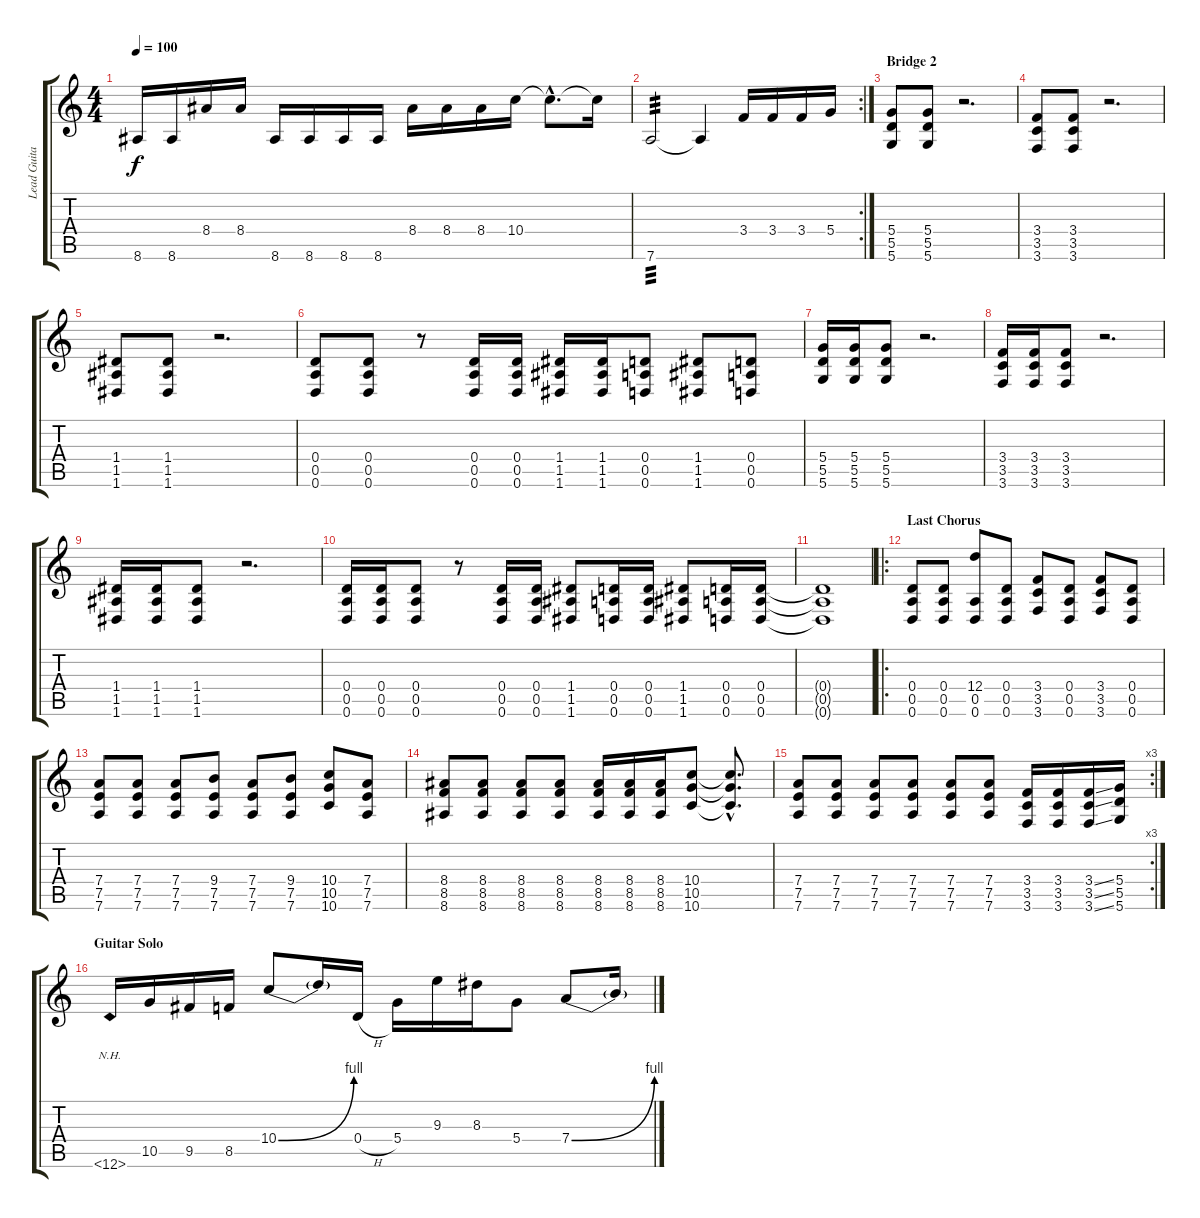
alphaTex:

\track ("Lead Guitar" "Lead Guita") {instrument overdrivenguitar}
\staff {score tabs}
\tuning (E4 B3 G3 D3 A2 D2) {hide}
\ts (4 4)
\tempo 100
\clef g2
\ks c
8.6.16{dy f} 8.6.16 8.4.16 8.4.16 8.6.16 8.6.16 8.6.16 8.6.16 8.4.16 8.4.16 8.4.16 10.4.16 10.4{hac t}.8{d} 10.4{t}.16 |
\rc 2
7.6.2{tp 3} 7.6{t}.4 3.4.16 3.4.16 3.4.16 5.4.16 |
\section ("" "Bridge 2")
(5.4 5.5 5.6).8 (5.4 5.5 5.6).8 r.2{d} |
(3.4 3.5 3.6).8 (3.4 3.5 3.6).8 r.2{d} |
(1.4 1.5 1.6).8 (1.4 1.5 1.6).8 r.2{d} |
(0.4 0.5 0.6).8 (0.4 0.5 0.6).8 r.8 (0.4 0.5 0.6).16 (0.4 0.5 0.6).16 (1.4 1.5 1.6).16 (1.4 1.5 1.6).16 (0.4 0.5 0.6).8 (1.4 1.5 1.6).8 (0.4 0.5 0.6).8 |
(5.4 5.5 5.6).16 (5.4 5.5 5.6).16 (5.4 5.5 5.6).8 r.2{d} |
(3.4 3.5 3.6).16 (3.4 3.5 3.6).16 (3.4 3.5 3.6).8 r.2{d} |
(1.4 1.5 1.6).16 (1.4 1.5 1.6).16 (1.4 1.5 1.6).8 r.2{d} |
(0.4 0.5 0.6).16 (0.4 0.5 0.6).16 (0.4 0.5 0.6).8 r.8 (0.4 0.5 0.6).16 (0.4 0.5 0.6).16 (1.4 1.5 1.6).8 (0.4 0.5 0.6).16 (0.4 0.5 0.6).16 (1.4 1.5 1.6).8 (0.4 0.5 0.6).16 (0.4 0.5 0.6).16 |
(0.4{t} 0.5{t} 0.6{t}).1 |
\ro
\section ("" "Last Chorus")
(0.4 0.5 0.6).8 (0.4 0.5 0.6).8 (12.4 0.5 0.6).8 (0.4 0.5 0.6).8 (3.4 3.5 3.6).8 (0.4 0.5 0.6).8 (3.4 3.5 3.6).8 (0.4 0.5 0.6).8 |
(7.4 7.5 7.6).8 (7.4 7.5 7.6).8 (7.4 7.5 7.6).8 (9.4 7.5 7.6).8 (7.4 7.5 7.6).8 (9.4 7.5 7.6).8 (10.4 10.5 10.6).8 (7.4 7.5 7.6).8 |
(8.4 8.5 8.6).8 (8.4 8.5 8.6).8 (8.4 8.5 8.6).8 (8.4 8.5 8.6).8 (8.4 8.5 8.6).16 (8.4 8.5 8.6).16 (8.4 8.5 8.6).16 (10.4 10.5 10.6).8 (10.4{hac t} 10.5{hac t} 10.6{hac t}).8{d} |
\rc 3
(7.4 7.5 7.6).8 (7.4 7.5 7.6).8 (7.4 7.5 7.6).8 (7.4 7.5 7.6).8 (7.4 7.5 7.6).8 (7.4 7.5 7.6).8 (3.4 3.5 3.6).16 (3.4 3.5 3.6).16 (3.4{ss} 3.5{ss} 3.6{ss}).16 (5.4 5.5 5.6).16 |
\section ("" "Guitar Solo")
0.6{nh}.16{volume 16 balance 8} 10.5.16 9.5.16 8.5.16 10.4{be (bend 0 0 60 4)}.8 10.4{t}.16 0.4{h}.16 5.4.16 9.3.16 8.3.16 5.4.8 7.4{be (bend 0 0 60 4)}.8 7.4{t}.16
